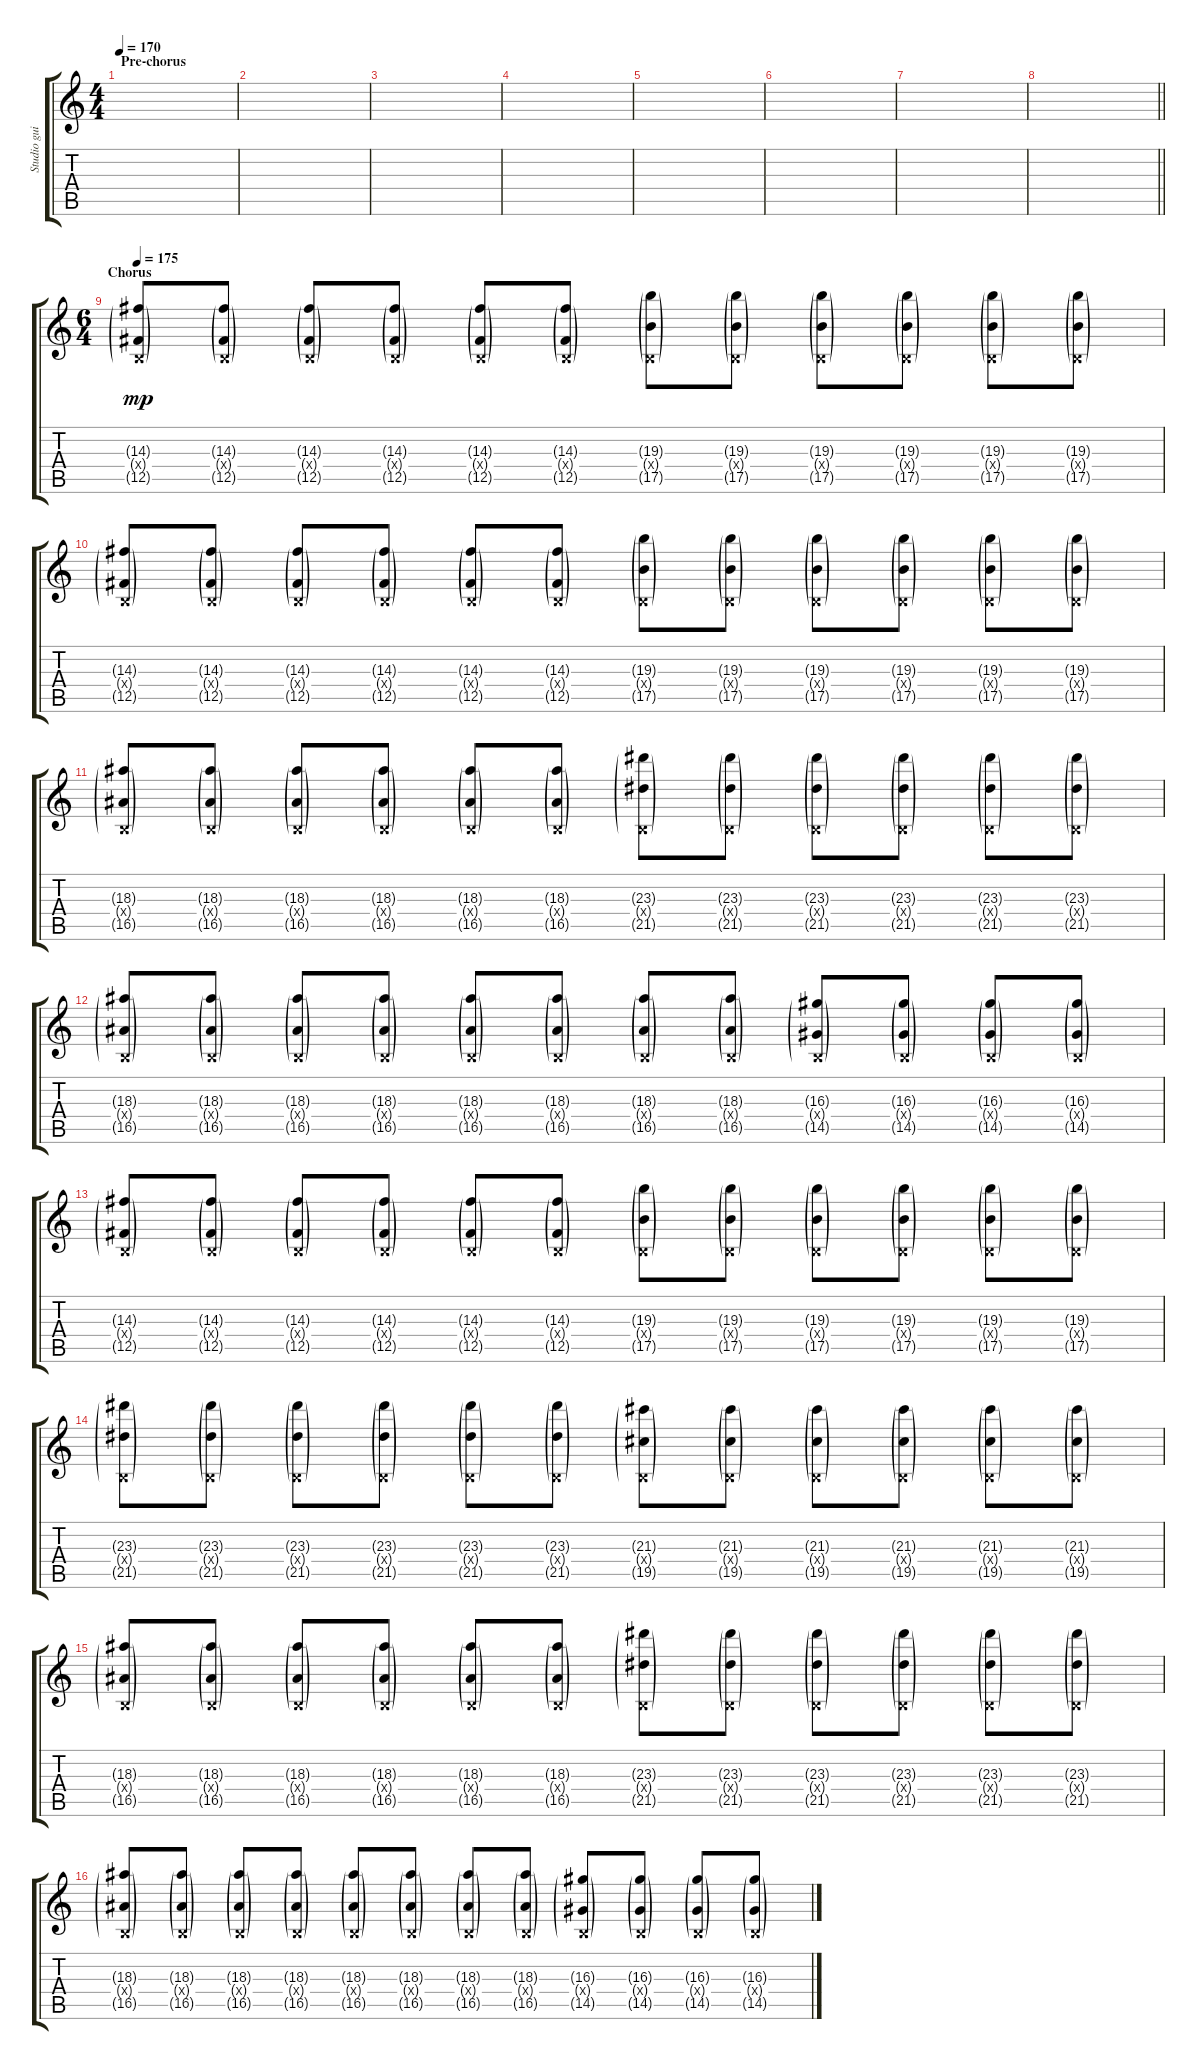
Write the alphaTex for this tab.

\track ("Studio guitar" "Studio gui") {instrument overdrivenguitar}
\staff {score tabs}
\tuning (Db4 Ab3 E3 B2 Gb2 B1) {hide}
\ts (4 4)
\section ("" "Pre-chorus")
\tempo 170
\clef g2
\ks c
|
|
|
|
|
|
|
\barLineRight lightlight
|
\ts (6 4)
\section ("" "Chorus")
\tempo 175
(14.3{g} 0.4{g x} 12.5{g}).8{dy mp} (14.3{g} 0.4{g x} 12.5{g}).8 (14.3{g} 0.4{g x} 12.5{g}).8 (14.3{g} 0.4{g x} 12.5{g}).8 (14.3{g} 0.4{g x} 12.5{g}).8 (14.3{g} 0.4{g x} 12.5{g}).8 (19.3{g} 0.4{g x} 17.5{g}).8 (19.3{g} 0.4{g x} 17.5{g}).8 (19.3{g} 0.4{g x} 17.5{g}).8 (19.3{g} 0.4{g x} 17.5{g}).8 (19.3{g} 0.4{g x} 17.5{g}).8 (19.3{g} 0.4{g x} 17.5{g}).8 |
(14.3{g} 0.4{g x} 12.5{g}).8 (14.3{g} 0.4{g x} 12.5{g}).8 (14.3{g} 0.4{g x} 12.5{g}).8 (14.3{g} 0.4{g x} 12.5{g}).8 (14.3{g} 0.4{g x} 12.5{g}).8 (14.3{g} 0.4{g x} 12.5{g}).8 (19.3{g} 0.4{g x} 17.5{g}).8 (19.3{g} 0.4{g x} 17.5{g}).8 (19.3{g} 0.4{g x} 17.5{g}).8 (19.3{g} 0.4{g x} 17.5{g}).8 (19.3{g} 0.4{g x} 17.5{g}).8 (19.3{g} 0.4{g x} 17.5{g}).8 |
(18.3{g} 0.4{g x} 16.5{g}).8 (18.3{g} 0.4{g x} 16.5{g}).8 (18.3{g} 0.4{g x} 16.5{g}).8 (18.3{g} 0.4{g x} 16.5{g}).8 (18.3{g} 0.4{g x} 16.5{g}).8 (18.3{g} 0.4{g x} 16.5{g}).8 (23.3{g} 0.4{g x} 21.5{g}).8 (23.3{g} 0.4{g x} 21.5{g}).8 (23.3{g} 0.4{g x} 21.5{g}).8 (23.3{g} 0.4{g x} 21.5{g}).8 (23.3{g} 0.4{g x} 21.5{g}).8 (23.3{g} 0.4{g x} 21.5{g}).8 |
(18.3{g} 0.4{g x} 16.5{g}).8 (18.3{g} 0.4{g x} 16.5{g}).8 (18.3{g} 0.4{g x} 16.5{g}).8 (18.3{g} 0.4{g x} 16.5{g}).8 (18.3{g} 0.4{g x} 16.5{g}).8 (18.3{g} 0.4{g x} 16.5{g}).8 (18.3{g} 0.4{g x} 16.5{g}).8 (18.3{g} 0.4{g x} 16.5{g}).8 (16.3{g} 0.4{g x} 14.5{g}).8 (16.3{g} 0.4{g x} 14.5{g}).8 (16.3{g} 0.4{g x} 14.5{g}).8 (16.3{g} 0.4{g x} 14.5{g}).8 |
(14.3{g} 0.4{g x} 12.5{g}).8 (14.3{g} 0.4{g x} 12.5{g}).8 (14.3{g} 0.4{g x} 12.5{g}).8 (14.3{g} 0.4{g x} 12.5{g}).8 (14.3{g} 0.4{g x} 12.5{g}).8 (14.3{g} 0.4{g x} 12.5{g}).8 (19.3{g} 0.4{g x} 17.5{g}).8 (19.3{g} 0.4{g x} 17.5{g}).8 (19.3{g} 0.4{g x} 17.5{g}).8 (19.3{g} 0.4{g x} 17.5{g}).8 (19.3{g} 0.4{g x} 17.5{g}).8 (19.3{g} 0.4{g x} 17.5{g}).8 |
(23.3{g} 0.4{g x} 21.5{g}).8 (23.3{g} 0.4{g x} 21.5{g}).8 (23.3{g} 0.4{g x} 21.5{g}).8 (23.3{g} 0.4{g x} 21.5{g}).8 (23.3{g} 0.4{g x} 21.5{g}).8 (23.3{g} 0.4{g x} 21.5{g}).8 (21.3{g} 0.4{g x} 19.5{g}).8 (21.3{g} 0.4{g x} 19.5{g}).8 (21.3{g} 0.4{g x} 19.5{g}).8 (21.3{g} 0.4{g x} 19.5{g}).8 (21.3{g} 0.4{g x} 19.5{g}).8 (21.3{g} 0.4{g x} 19.5{g}).8 |
(18.3{g} 0.4{g x} 16.5{g}).8 (18.3{g} 0.4{g x} 16.5{g}).8 (18.3{g} 0.4{g x} 16.5{g}).8 (18.3{g} 0.4{g x} 16.5{g}).8 (18.3{g} 0.4{g x} 16.5{g}).8 (18.3{g} 0.4{g x} 16.5{g}).8 (23.3{g} 0.4{g x} 21.5{g}).8 (23.3{g} 0.4{g x} 21.5{g}).8 (23.3{g} 0.4{g x} 21.5{g}).8 (23.3{g} 0.4{g x} 21.5{g}).8 (23.3{g} 0.4{g x} 21.5{g}).8 (23.3{g} 0.4{g x} 21.5{g}).8 |
(18.3{g} 0.4{g x} 16.5{g}).8 (18.3{g} 0.4{g x} 16.5{g}).8 (18.3{g} 0.4{g x} 16.5{g}).8 (18.3{g} 0.4{g x} 16.5{g}).8 (18.3{g} 0.4{g x} 16.5{g}).8 (18.3{g} 0.4{g x} 16.5{g}).8 (18.3{g} 0.4{g x} 16.5{g}).8 (18.3{g} 0.4{g x} 16.5{g}).8 (16.3{g} 0.4{g x} 14.5{g}).8 (16.3{g} 0.4{g x} 14.5{g}).8 (16.3{g} 0.4{g x} 14.5{g}).8 (16.3{g} 0.4{g x} 14.5{g}).8
